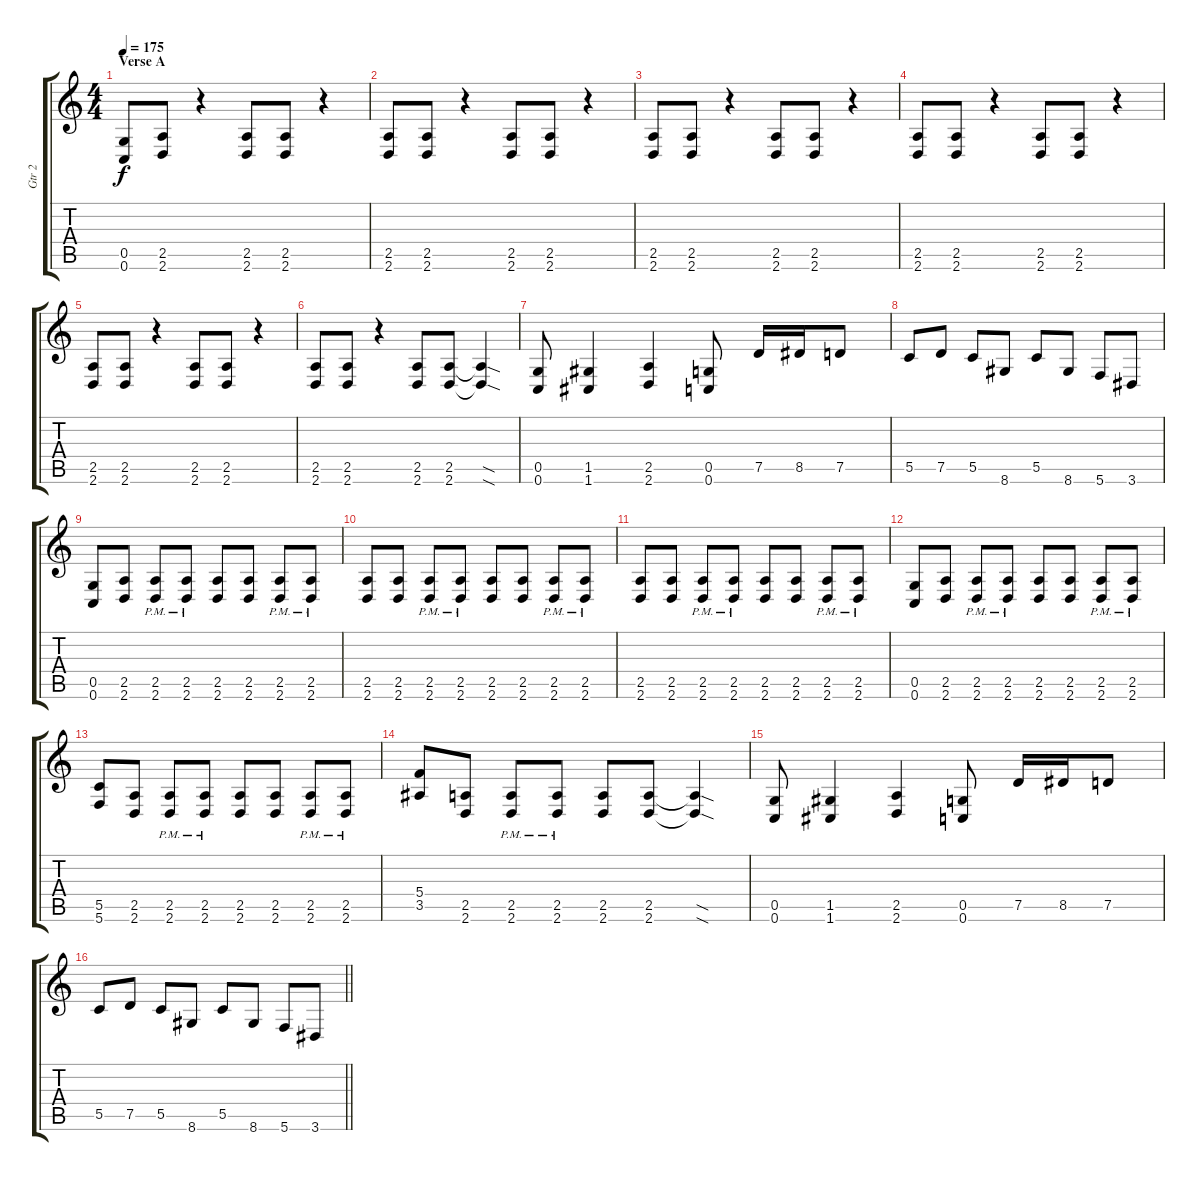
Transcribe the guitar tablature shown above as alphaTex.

\track ("Gtr 2" "Gtr 2") {instrument distortionguitar}
\staff {score tabs}
\tuning (D4 A3 F3 C3 G2 C2) {hide}
\ts (4 4)
\section ("" "Verse A")
\tempo 175
\clef g2
\ks c
(0.5 0.6).8{dy f} (2.5 2.6).8 r.4 (2.5 2.6).8 (2.5 2.6).8 r.4 |
(2.5 2.6).8 (2.5 2.6).8 r.4 (2.5 2.6).8 (2.5 2.6).8 r.4 |
(2.5 2.6).8 (2.5 2.6).8 r.4 (2.5 2.6).8 (2.5 2.6).8 r.4 |
(2.5 2.6).8 (2.5 2.6).8 r.4 (2.5 2.6).8 (2.5 2.6).8 r.4 |
(2.5 2.6).8 (2.5 2.6).8 r.4 (2.5 2.6).8 (2.5 2.6).8 r.4 |
(2.5 2.6).8 (2.5 2.6).8 r.4 (2.5 2.6).8 (2.5 2.6).8 (2.5{sod t} 2.6{sod t}).4 |
(0.5 0.6).8 (1.5 1.6).4 (2.5 2.6).4 (0.5 0.6).8 7.5.16 8.5.16 7.5.8 |
5.5.8 7.5.8 5.5.8 8.6.8 5.5.8 8.6.8 5.6.8 3.6.8 |
(0.5 0.6).8 (2.5 2.6).8 (2.5{pm} 2.6{pm}).8 (2.5{pm} 2.6{pm}).8 (2.5 2.6).8 (2.5 2.6).8 (2.5{pm} 2.6{pm}).8 (2.5{pm} 2.6{pm}).8 |
(2.5 2.6).8 (2.5 2.6).8 (2.5{pm} 2.6{pm}).8 (2.5{pm} 2.6{pm}).8 (2.5 2.6).8 (2.5 2.6).8 (2.5{pm} 2.6{pm}).8 (2.5{pm} 2.6{pm}).8 |
(2.5 2.6).8 (2.5 2.6).8 (2.5{pm} 2.6{pm}).8 (2.5{pm} 2.6{pm}).8 (2.5 2.6).8 (2.5 2.6).8 (2.5{pm} 2.6{pm}).8 (2.5{pm} 2.6{pm}).8 |
(0.5 0.6).8 (2.5 2.6).8 (2.5{pm} 2.6{pm}).8 (2.5{pm} 2.6{pm}).8 (2.5 2.6).8 (2.5 2.6).8 (2.5{pm} 2.6{pm}).8 (2.5{pm} 2.6{pm}).8 |
(5.5 5.6).8 (2.5 2.6).8 (2.5{pm} 2.6{pm}).8 (2.5{pm} 2.6{pm}).8 (2.5 2.6).8 (2.5 2.6).8 (2.5{pm} 2.6{pm}).8 (2.5{pm} 2.6{pm}).8 |
(5.4 3.5).8 (2.5 2.6).8 (2.5{pm} 2.6{pm}).8 (2.5{pm} 2.6{pm}).8 (2.5 2.6).8 (2.5 2.6).8 (2.5{sod t} 2.6{sod t}).4 |
(0.5 0.6).8 (1.5 1.6).4 (2.5 2.6).4 (0.5 0.6).8 7.5.16 8.5.16 7.5.8 |
\barLineRight lightlight
5.5.8 7.5.8 5.5.8 8.6.8 5.5.8 8.6.8 5.6.8 3.6.8
